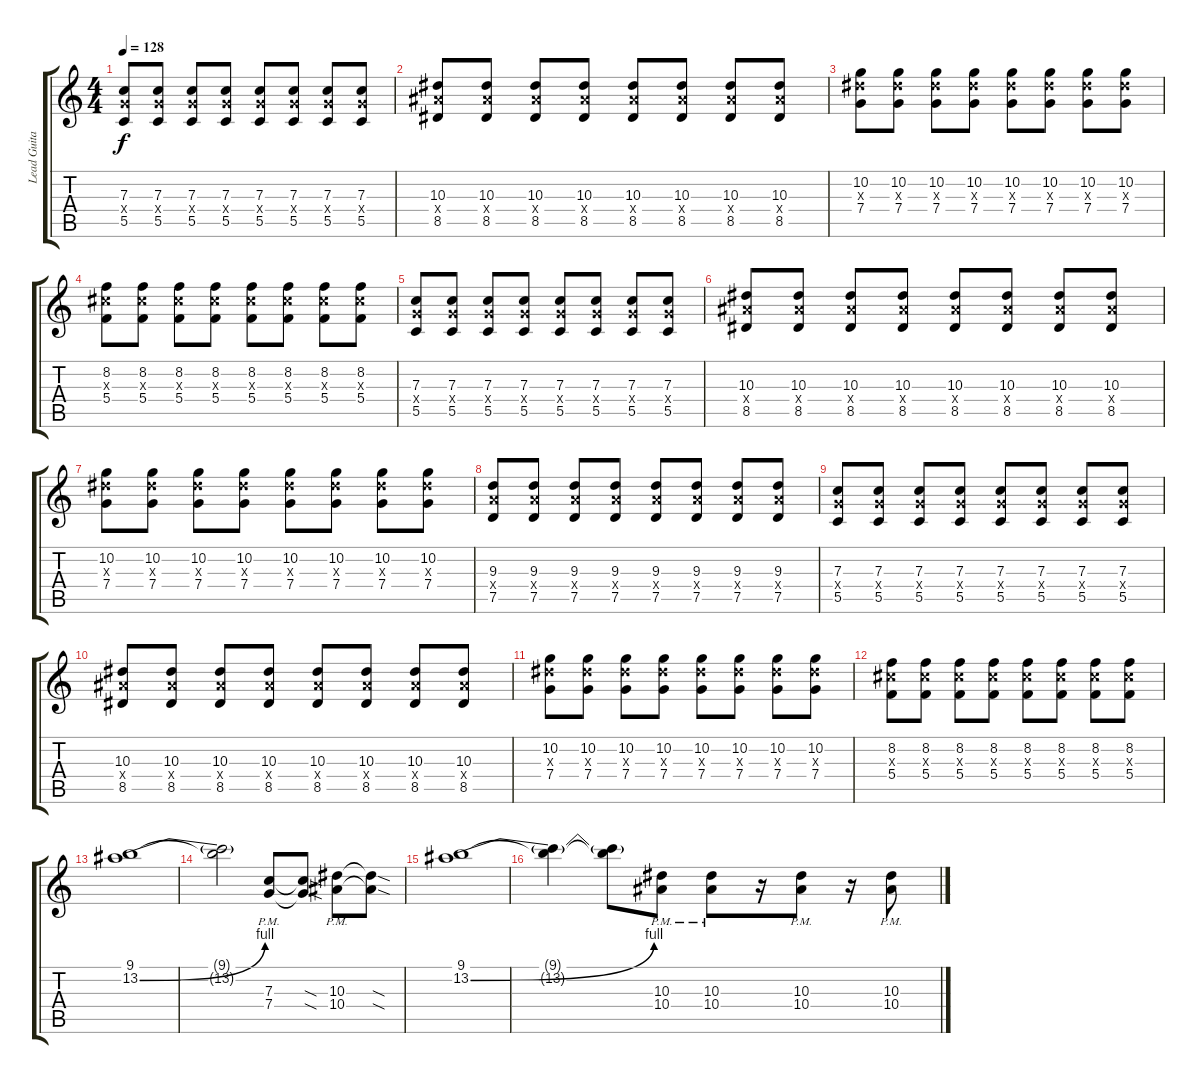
\track ("Lead Guitar" "Lead Guita") {instrument distortionguitar}
\staff {score tabs}
\tuning (D4 A3 F3 C3 G2 C2) {hide}
\ts (4 4)
\tempo 128
\clef g2
\ks c
(7.3 7.4{x} 5.5).8{dy f} (7.3 7.4{x} 5.5).8 (7.3 7.4{x} 5.5).8 (7.3 7.4{x} 5.5).8 (7.3 7.4{x} 5.5).8 (7.3 7.4{x} 5.5).8 (7.3 7.4{x} 5.5).8 (7.3 7.4{x} 5.5).8 |
(10.3 10.4{x} 8.5).8 (10.3 10.4{x} 8.5).8 (10.3 10.4{x} 8.5).8 (10.3 10.4{x} 8.5).8 (10.3 10.4{x} 8.5).8 (10.3 10.4{x} 8.5).8 (10.3 10.4{x} 8.5).8 (10.3 10.4{x} 8.5).8 |
(10.2 10.3{x} 7.4).8 (10.2 10.3{x} 7.4).8 (10.2 10.3{x} 7.4).8 (10.2 10.3{x} 7.4).8 (10.2 10.3{x} 7.4).8 (10.2 10.3{x} 7.4).8 (10.2 10.3{x} 7.4).8 (10.2 10.3{x} 7.4).8 |
(8.2 8.3{x} 5.4).8 (8.2 8.3{x} 5.4).8 (8.2 8.3{x} 5.4).8 (8.2 8.3{x} 5.4).8 (8.2 8.3{x} 5.4).8 (8.2 8.3{x} 5.4).8 (8.2 8.3{x} 5.4).8 (8.2 8.3{x} 5.4).8 |
(7.3 7.4{x} 5.5).8 (7.3 7.4{x} 5.5).8 (7.3 7.4{x} 5.5).8 (7.3 7.4{x} 5.5).8 (7.3 7.4{x} 5.5).8 (7.3 7.4{x} 5.5).8 (7.3 7.4{x} 5.5).8 (7.3 7.4{x} 5.5).8 |
(10.3 10.4{x} 8.5).8 (10.3 10.4{x} 8.5).8 (10.3 10.4{x} 8.5).8 (10.3 10.4{x} 8.5).8 (10.3 10.4{x} 8.5).8 (10.3 10.4{x} 8.5).8 (10.3 10.4{x} 8.5).8 (10.3 10.4{x} 8.5).8 |
(10.2 10.3{x} 7.4).8 (10.2 10.3{x} 7.4).8 (10.2 10.3{x} 7.4).8 (10.2 10.3{x} 7.4).8 (10.2 10.3{x} 7.4).8 (10.2 10.3{x} 7.4).8 (10.2 10.3{x} 7.4).8 (10.2 10.3{x} 7.4).8 |
(9.3 9.4{x} 7.5).8 (9.3 9.4{x} 7.5).8 (9.3 9.4{x} 7.5).8 (9.3 9.4{x} 7.5).8 (9.3 9.4{x} 7.5).8 (9.3 9.4{x} 7.5).8 (9.3 9.4{x} 7.5).8 (9.3 9.4{x} 7.5).8 |
(7.3 7.4{x} 5.5).8 (7.3 7.4{x} 5.5).8 (7.3 7.4{x} 5.5).8 (7.3 7.4{x} 5.5).8 (7.3 7.4{x} 5.5).8 (7.3 7.4{x} 5.5).8 (7.3 7.4{x} 5.5).8 (7.3 7.4{x} 5.5).8 |
(10.3 10.4{x} 8.5).8 (10.3 10.4{x} 8.5).8 (10.3 10.4{x} 8.5).8 (10.3 10.4{x} 8.5).8 (10.3 10.4{x} 8.5).8 (10.3 10.4{x} 8.5).8 (10.3 10.4{x} 8.5).8 (10.3 10.4{x} 8.5).8 |
(10.2 10.3{x} 7.4).8 (10.2 10.3{x} 7.4).8 (10.2 10.3{x} 7.4).8 (10.2 10.3{x} 7.4).8 (10.2 10.3{x} 7.4).8 (10.2 10.3{x} 7.4).8 (10.2 10.3{x} 7.4).8 (10.2 10.3{x} 7.4).8 |
(8.2 8.3{x} 5.4).8 (8.2 8.3{x} 5.4).8 (8.2 8.3{x} 5.4).8 (8.2 8.3{x} 5.4).8 (8.2 8.3{x} 5.4).8 (8.2 8.3{x} 5.4).8 (8.2 8.3{x} 5.4).8 (8.2 8.3{x} 5.4).8 |
(9.1 13.2{be (bend 0 0 60 4)}).1 |
(9.1{t} 13.2{t}).2 (7.3{pm} 7.4{pm}).8 (7.3{sod t} 7.4{sod t}).8 (10.3{pm} 10.4{pm}).8 (10.3{sod t} 10.4{sod t}).8 |
(9.1 13.2{be (bend 0 0 60 4)}).1 |
(9.1{t} 13.2{t}).4 (9.1{t} 13.2{t}).8 (10.3{pm} 10.4{pm}).8 (10.3{pm} 10.4{pm}).8 r.16 (10.3{pm} 10.4{pm}).8 r.16 (10.3{pm} 10.4{pm}).8
